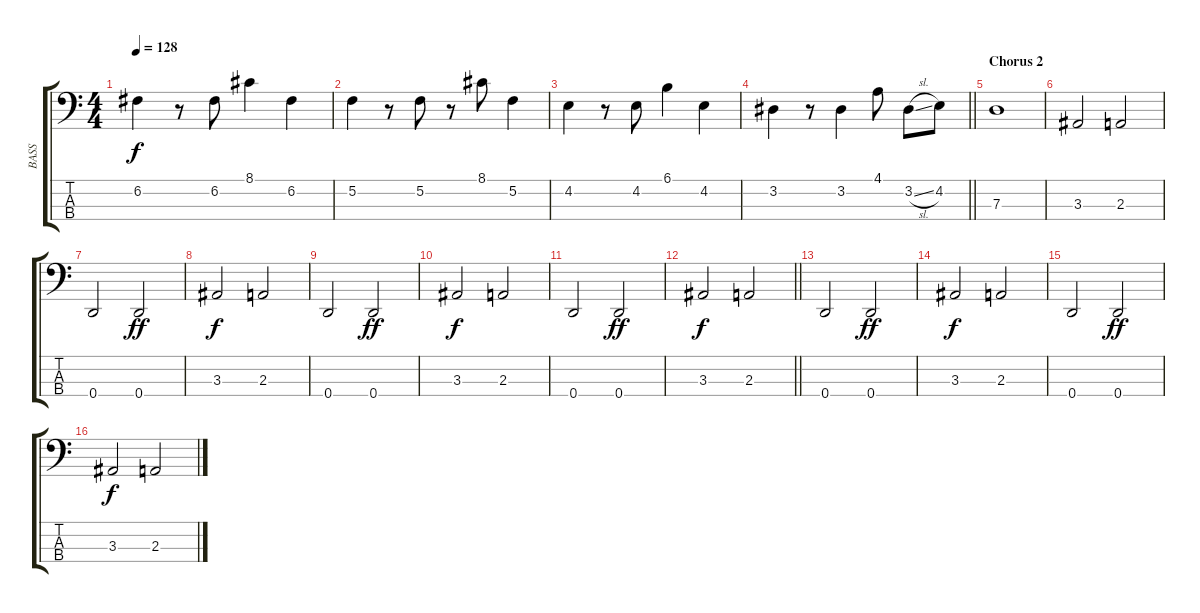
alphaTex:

\track ("BASS" "BASS") {instrument electricbassfinger}
\staff {score tabs}
\tuning (F2 C2 G1 D1) {hide}
\ts (4 4)
\tempo 128
\clef f4
\ks c
6.2.4{dy f} r.8 6.2.8 8.1.4 6.2.4 |
5.2.4 r.8 5.2.8 r.8 8.1.8 5.2.4 |
4.2.4 r.8 4.2.8 6.1.4 4.2.4 |
\barLineRight lightlight
3.2.4 r.8 3.2.4 4.1.8 3.2{sl}.8 4.2.8 |
\section ("" "Chorus 2 ")
7.3.1 |
3.3.2 2.3.2 |
0.4.2 0.4.2{dy ff} |
3.3.2{dy f} 2.3.2 |
0.4.2 0.4.2{dy ff} |
3.3.2{dy f} 2.3.2 |
0.4.2 0.4.2{dy ff} |
\barLineRight lightlight
3.3.2{dy f} 2.3.2 |
0.4.2 0.4.2{dy ff} |
3.3.2{dy f} 2.3.2 |
0.4.2 0.4.2{dy ff} |
3.3.2{dy f} 2.3.2
